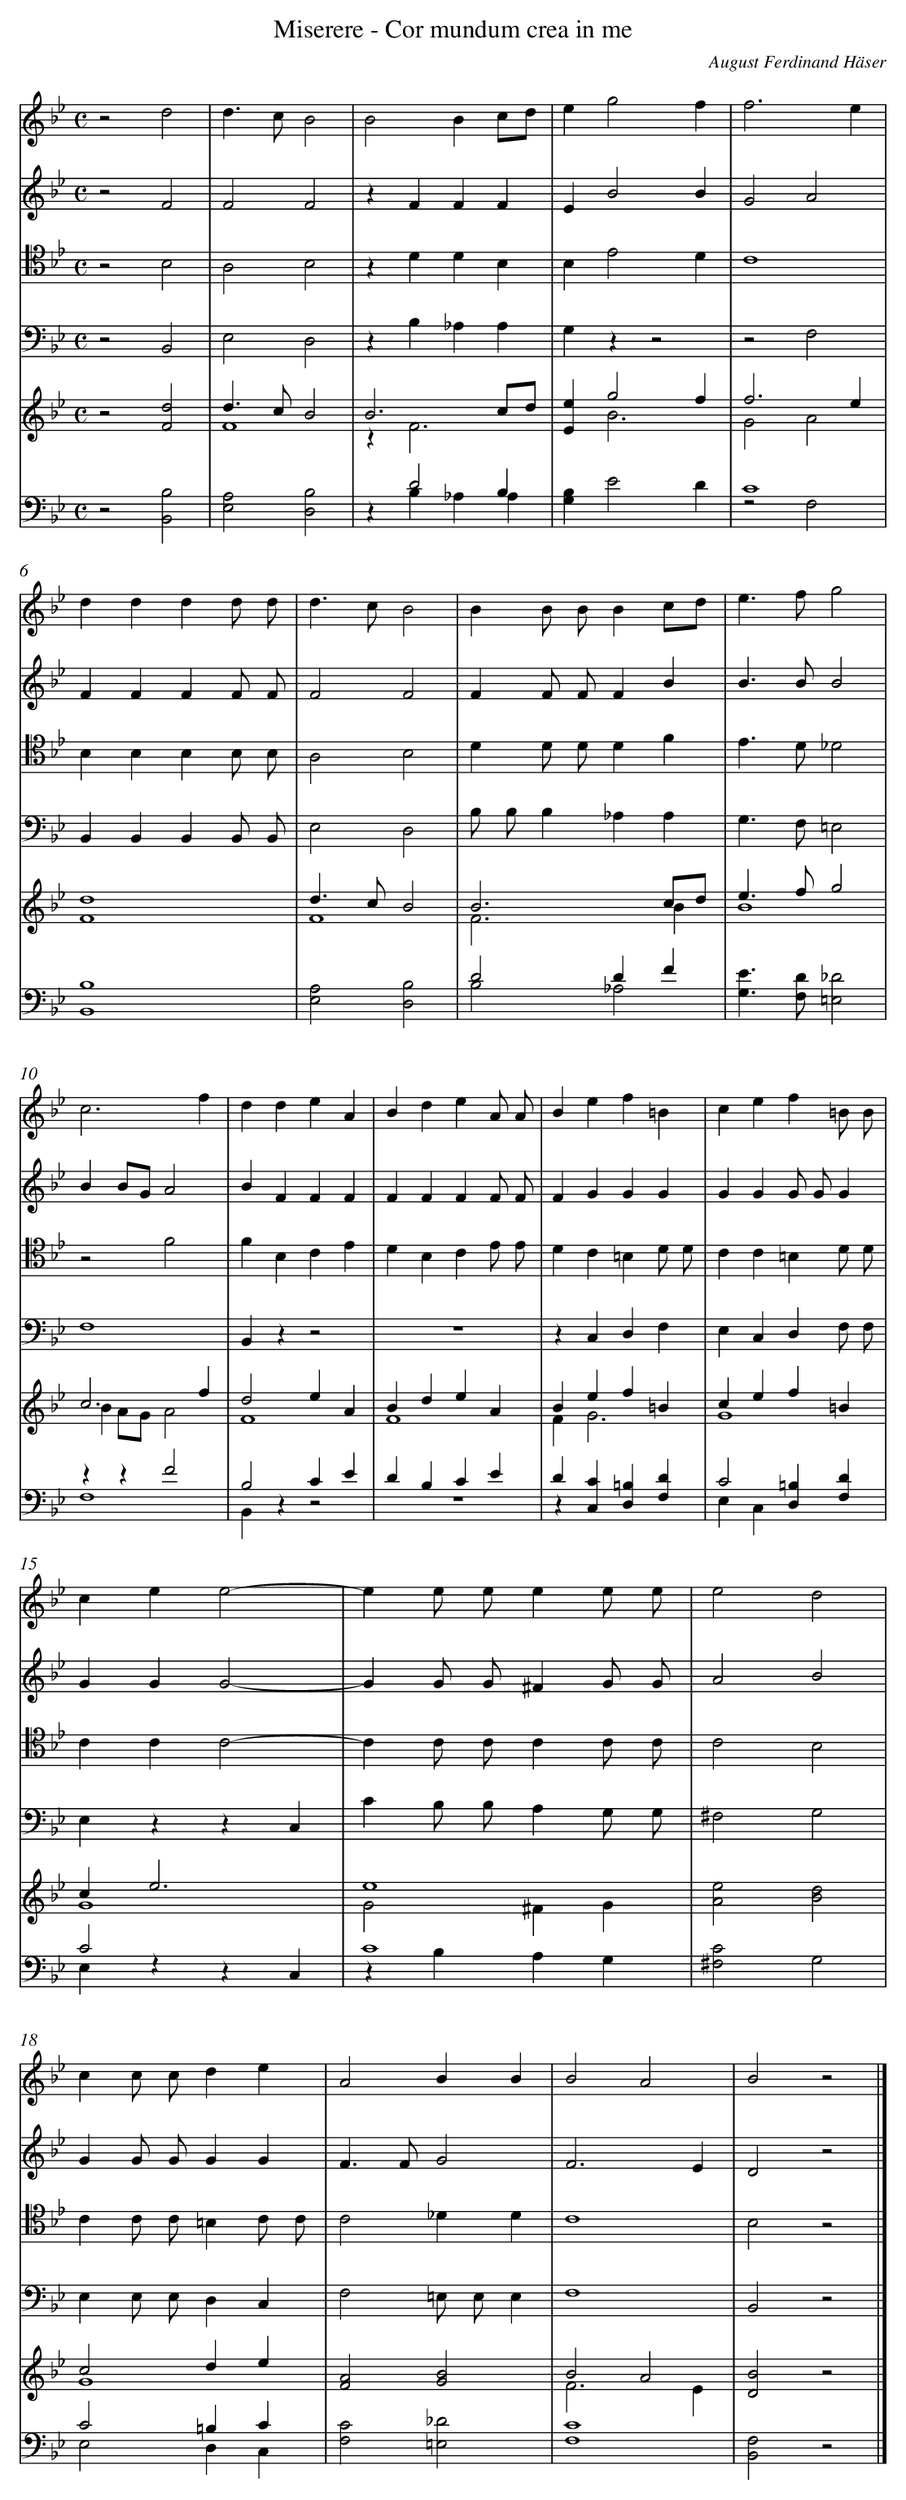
X:1
T: Miserere - Cor mundum crea in me
C: August Ferdinand Häser
L: 1/4
M: C
V: 1 clef=treble
V: 2 clef=treble
V: 3 clef=tenor
V: 4 clef=bass
V: 5 clef=treble
V: 6 clef=bass
K: Bb
[V:1] z2d2 |
[V:2] z2F2 |
[V:3] z2B,2 |
[V:4] z2B,,2 |
[V:5] z2[d2F2] |
[V:6] z2[B,2B,,2] |
[V:1] d>cB2 |
[V:2] F2F2 |
[V:3] A,2B,2 |
[V:4] E,2D,2 |
[V:5] d>cB2 & F4 |
[V:6] [A,2E,2][B,2D,2] |
[V:1] B2Bc/d/ |
[V:2] zFFF |
[V:3] zDDB, |
[V:4] zB,_A,A, |
[V:5] B3c/d/ & zF3 |
[V:6] zD2B, & xB,_A,A, |
[V:1] eg2f |
[V:2] EB2B |
[V:3] B,E2D |
[V:4] G,zz2 |
[V:5] [eE]g2f & xB3 |
[V:6] [B,G,]E2D |
[V:1] f3e |
[V:2] G2A2 |
[V:3] C4 |
[V:4] z2F,2 |
[V:5] f3e & G2A2 |
[V:6] C4 & z2F,2 |
[V:1] dddd/ d/ |
[V:2] FFFF/ F/ |
[V:3] B,B,B,B,/ B,/ |
[V:4] B,,B,,B,,B,,/ B,,/ |
[V:5] [d4F4] |
[V:6] [B,4B,,4] |
[V:1] d>cB2 |
[V:2] F2F2 |
[V:3] A,2B,2 |
[V:4] E,2D,2 |
[V:5] d>cB2 & F4 |
[V:6] [A,2E,2][B,2D,2] |
[V:1] BB/ B/Bc/d/ |
[V:2] FF/ F/FB |
[V:3] DD/ D/DF |
[V:4] B,/ B,/B,_A,A, |
[V:5] B3c/d/ & F3B |
[V:6] D2DF & B,2_A,2 |
[V:1] e>fg2 |
[V:2] B>BB2 |
[V:3] E>D_D2 |
[V:4] G,>F,=E,2 |
[V:5] e>fg2 & B4 |
[V:6] [EG,]>[DF,][_D2=E,2] |
[V:1] c3f |
[V:2] BB/G/A2 |
[V:3] z2F2 |
[V:4] F,4 |
[V:5] c3f & BA/G/A2 |
[V:6] zzF2 & F,4 |
[V:1] ddeA |
[V:2] BFFF |
[V:3] FB,CE |
[V:4] B,,zz2 |
[V:5] d2eA & F4 |
[V:6] B,2CE & B,,zz2 |
[V:1] BdeA/ A/ |
[V:2] FFFF/ F/ |
[V:3] DB,CE/ E/ |
[V:4] z4 |
[V:5] BdeA & F4 |
[V:6] DB,CE & z4 |
[V:1] Bef=B |
[V:2] FGGG |
[V:3] DC=B,D/ D/ |
[V:4] zC,D,F, |
[V:5] Bef=B & FG3 |
[V:6] D[CC,][=B,D,][DF,] & zxx2 |
[V:1] cef=B/ B/ |
[V:2] GGG/ G/G |
[V:3] CC=B,D/ D/ |
[V:4] E,C,D,F,/ F,/ |
[V:5] cef=B & G4 |
[V:6] C2[=B,D,][DF,] & E,C,x2 |
[V:1] cee2- |
[V:2] GGG2- |
[V:3] CCC2- |
[V:4] E,zzC, |
[V:5] ce3 & G4 |
[V:6] C2zC, & E,zx2 |
[V:1] ee/ e/ee/ e/ |
[V:2] GG/ G/^FG/ G/ |
[V:3] CC/ C/CC/ C/ |
[V:4] CB,/ B,/A,G,/ G,/ |
[V:5] e4 & G2^FG |
[V:6] C4 & zB,A,G, |
[V:1] e2d2 |
[V:2] A2B2 |
[V:3] C2B,2 |
[V:4] ^F,2G,2 |
[V:5] [e2A2][d2B2] |
[V:6] [C2^F,2]G,2 |
[V:1] cc/ c/de |
[V:2] GG/ G/GG |
[V:3] CC/ C/=B,C/ C/ |
[V:4] E,E,/ E,/D,C, |
[V:5] c2de & G4 |
[V:6] C2=B,C & E,2D,C, |
[V:1] A2BB |
[V:2] F>FG2 |
[V:3] C2_DD |
[V:4] F,2=E,/ E,/E, |
[V:5] [A2F2][B2G2] |
[V:6] [C2F,2][_D2=E,2] |
[V:1] B2A2 |
[V:2] F3E |
[V:3] C4 |
[V:4] F,4 |
[V:5] B2A2 & F3E |
[V:6] [C4F,4] |
[V:1] B2z2 |]
[V:2] D2z2 |]
[V:3] B,2z2 |]
[V:4] B,,2z2 |]
[V:5] [B2D2]z2 |]
[V:6] [F,2B,,2]z2 |]
